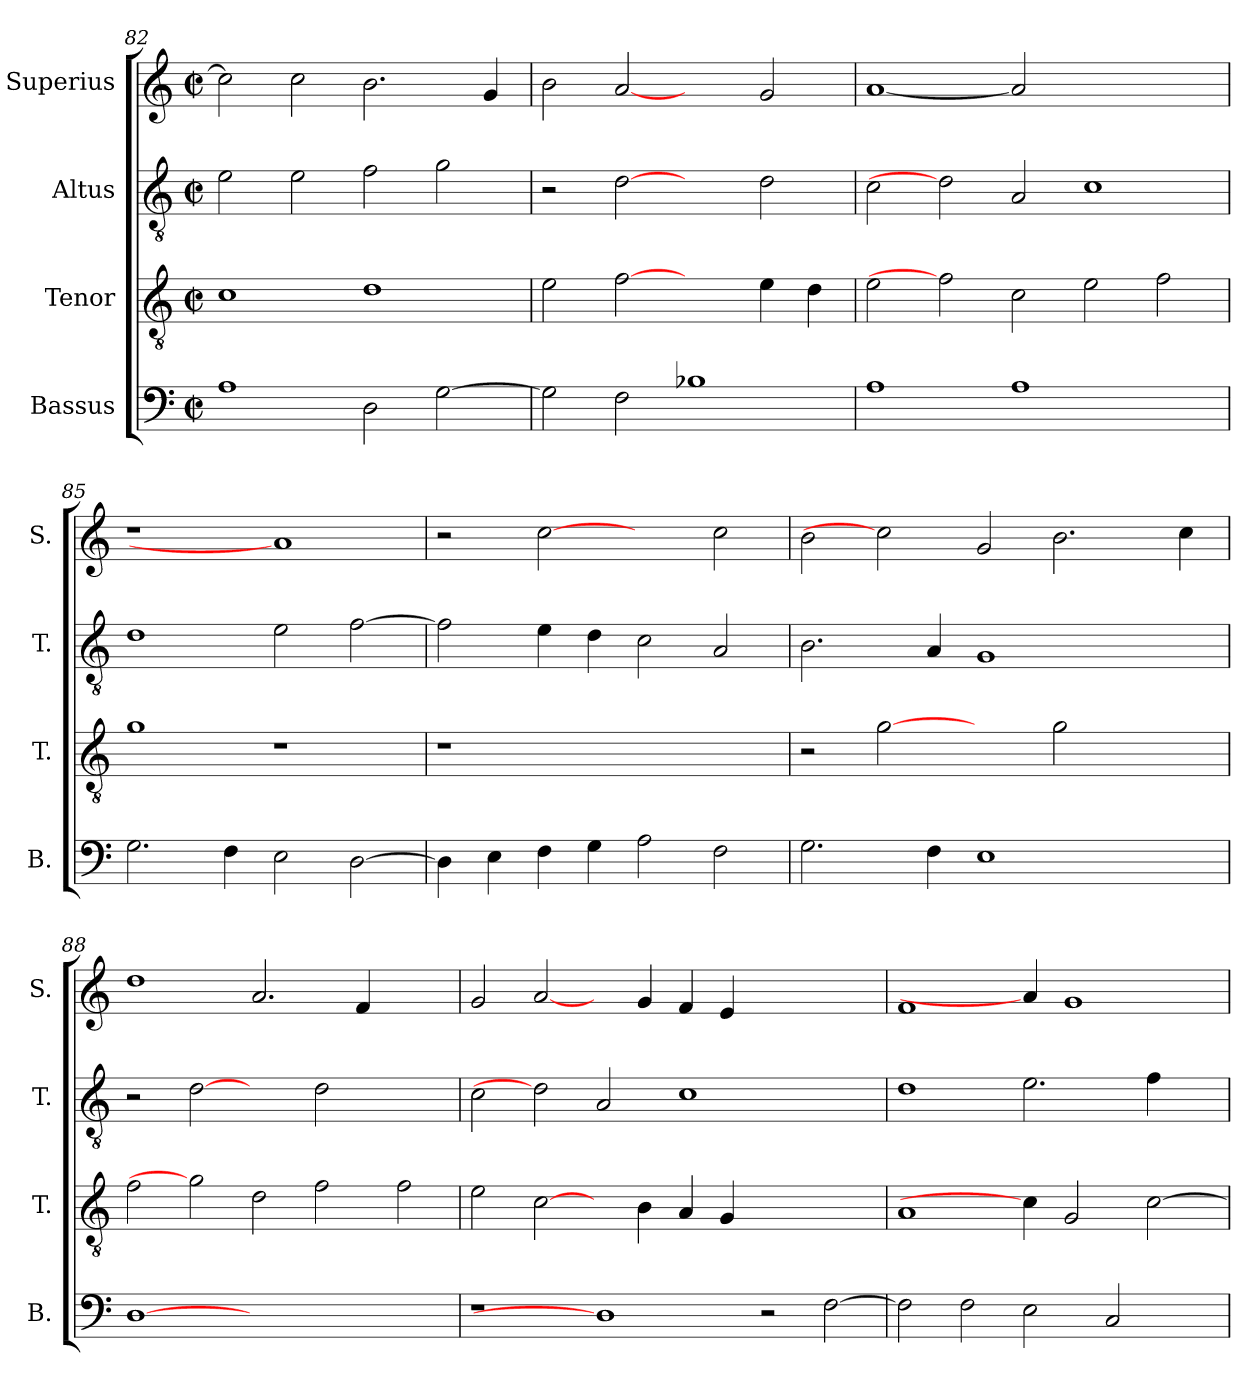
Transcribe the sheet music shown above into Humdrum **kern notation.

**kern	**kern	**kern	**kern
*part4	*part3	*part2	*part1
*staff4	*staff3	*staff2	*staff1
*I"Bassus	*I"Tenor	*I"Altus	*I"Superius
*I'B.	*I'T.	*I'T.	*I'S.
*clefF4	*clefGv2	*clefGv2	*clefG2
*	*ITrd7c12	*ITrd7c12	*
*k[]	*k[]	*k[]	*k[]
*C:	*C:	*C:	*C:
*M2/2	*M2/2	*M2/2	*M2/2
*met(c|)	*met(c|)	*met(c|)	*met(c|)
=82	=82	=82	=82
1Ai	1Ci	2Ei\	2cci\]
.	.	2Ei\	2cci\
2Di\	1Di	2Fi\	2.bi\
[>2Gi\	.	2Gi\	.
.	.	.	4gi/
=83	=83	=83	=83
2Gi\]	2Ei\	2r	2bi\
2Fi\	[2Fi	[2Di	[2ai
1B-Xi	2ryy	2ryy	2ryy
.	4Ei\	2Di\	2gi/
.	4Di\	.	.
!!LO:PB:g=z
=84	=84	=84	=84
1Ai	2Ei\	2Ci\	[1ai
.	2Fi]	2Di]	.
1Ai	2Ci\	2AAi/	2ai]
.	2Ei\	1Ci	1ryy
2ryy	2Fi\	.	.
=85	=85	=85	=85
!	!	!	!LO:N:vis=1
2.Gi\	1Gi	1Di	1r
4Fi\	.	.	.
2Ei\	1r	2Ei\	1ai]
[>2Di\	.	[>2Fi\	.
=86	=86	=86	=86
!	!LO:N:vis=1	!	!
4Di\]	1r	2Fi\]	2r
4Ei\	.	.	.
4Fi\	.	4Ei\	[2cci
4Gi\	.	4Di\	.
2Ai\	1ryy	2Ci\	2ryy
2Fi\	.	2AAi/	2cci\
=87	=87	=87	=87
2.Gi\	2r	2.BBi\	2bi\
.	[2Gi	.	2cci]
4Fi\	.	4AAi/	.
1Ei	2ryy	1GGi	2gi/
.	2Gi\	.	2.bi\
2ryy	2ryy	2ryy	.
.	.	.	4cci\
=88	=88	=88	=88
[1Di	2Fi\	2r	1ddi
.	2Gi]	[2Di	.
1.ryy	2Di\	2ryy	2.ai/
.	2Fi\	2Di\	.
.	.	.	4fi/
.	2Fi\	2ryy	2ryy
!!LO:LB:g=z
=89	=89	=89	=89
1r	2Ei\	2Ci\	2gi/
.	[2Ci\	2Di]	[2ai/
1Di]	4ryy	2AAi/	4ryy
.	4BBi\	.	4gi/
.	4AAi/	1Ci	4fi/
.	4GGi/	.	4ei/
2r	1ryy	.	1ryy
[>2Fi\	.	2ryy	.
=90	=90	=90	=90
2Fi\]	1AAi	1Di	1fi
2Fi\	.	.	.
2Ei\	4Ci\]	2.Ei\	4ai/]
.	2GGi/	.	1gi
2Ci/	.	.	.
.	[>2Ci\	4Fi\	.
4ryy	.	4ryy	.
=	=	=	=
*-	*-	*-	*-
